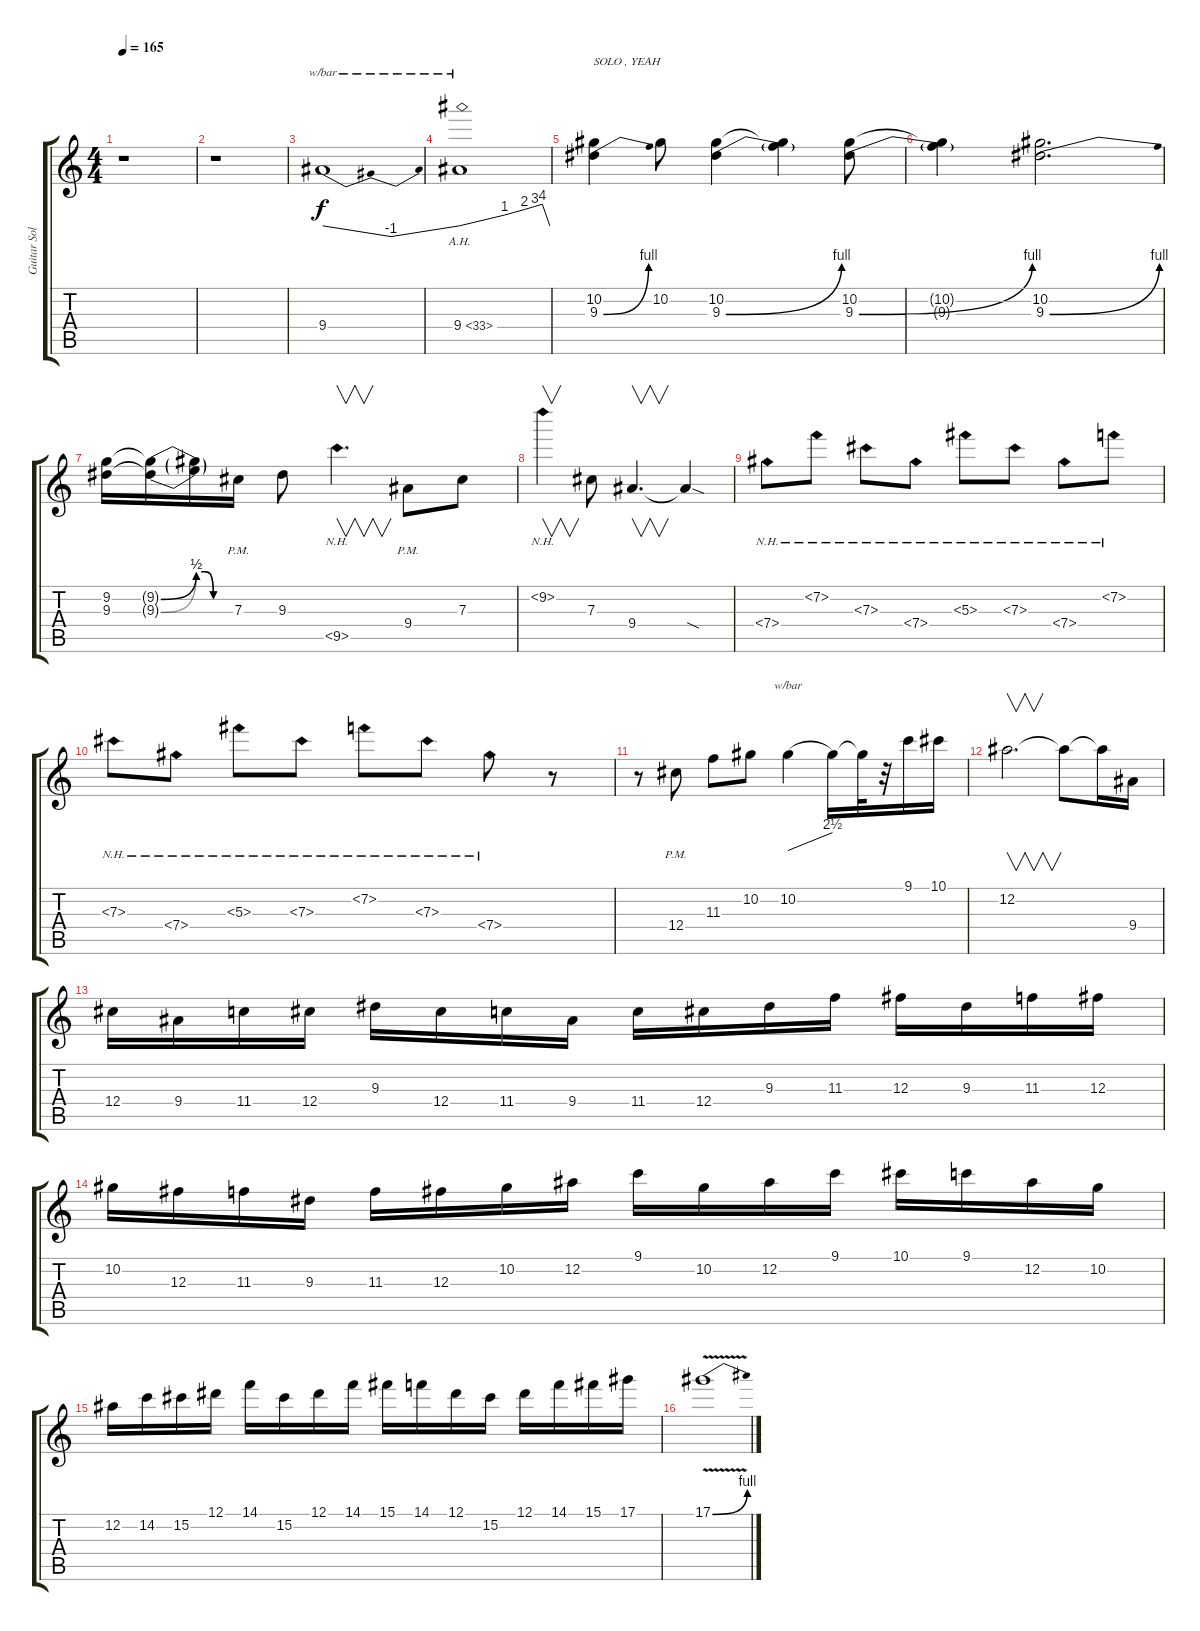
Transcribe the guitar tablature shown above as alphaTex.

\track ("Guitar Solo" "Guitar Sol") {instrument distortionguitar}
\staff {score tabs}
\tuning (Eb4 Bb3 Gb3 Db3 Ab2 Db2) {hide}
\ts (4 4)
\tempo 165
\clef g2
\ks c
r.1{dy f} |
r.1 |
9.4.1{tbe (dip default 0 0 30 -4 60 0)} |
9.4{ah 24}.1{tbe (custom default 0 0 30 4 43 8 50 12 55 16 60 0)} |
(10.2 9.3{be (bend 0 0 60 4)}).4{txt "SOLO , YEAH"} 10.2.8 (10.2 9.3{be (bend 0 0 60 4)}).4 (10.2{t} 9.3{t}).4 (10.2 9.3{be (bend 0 0 60 4)}).8 |
(10.2{t} 9.3{t}).4 (10.2 9.3{be (bend 0 0 60 4)}).2{d} |
(9.2 9.3).16 (9.2{be (bend 0 0 60 2) t} 9.3{be (bend 0 0 60 2) t}).16 (9.2{be (custom 0 2 15 2 30 0 60 0) t} 9.3{be (custom 0 2 15 2 30 0 60 0) t}).16 7.3{pm}.16 9.3.8 9.5{nh}.4{v d} 9.4{pm}.8 7.3.8 |
9.2{nh}.4{v} 7.3.8 9.4.4{v d} 9.4{sod t}.4 |
7.4{nh}.8 7.2{nh}.8 7.3{nh}.8 7.4{nh}.8 5.3{nh}.8 7.3{nh}.8 7.4{nh}.8 7.2{nh}.8 |
7.3{nh}.8 7.4{nh}.8 5.3{nh}.8 7.3{nh}.8 7.2{nh}.8 7.3{nh}.8 7.4{nh}.8 r.8 |
r.8 12.4{pm}.8 11.3.8 10.2.8 10.2.4{tbe (dive default 0 0 60 10)} 10.2{t}.16 10.2{t}.32 r.32 9.1.16 10.1.16 |
12.2.2{v d} 12.2{t}.8 12.2{t}.16 9.4.16 |
12.4.16 9.4.16 11.4.16 12.4.16 9.3.16 12.4.16 11.4.16 9.4.16 11.4.16 12.4.16 9.3.16 11.3.16 12.3.16 9.3.16 11.3.16 12.3.16 |
10.2.16 12.3.16 11.3.16 9.3.16 11.3.16 12.3.16 10.2.16 12.2.16 9.1.16 10.2.16 12.2.16 9.1.16 10.1.16 9.1.16 12.2.16 10.2.16 |
12.2.16 14.2.16 15.2.16 12.1.16 14.1.16 15.2.16 12.1.16 14.1.16 15.1.16 14.1.16 12.1.16 15.2.16 12.1.16 14.1.16 15.1.16 17.1.16 |
17.1{be (bend 0 0 60 4) v}.1
